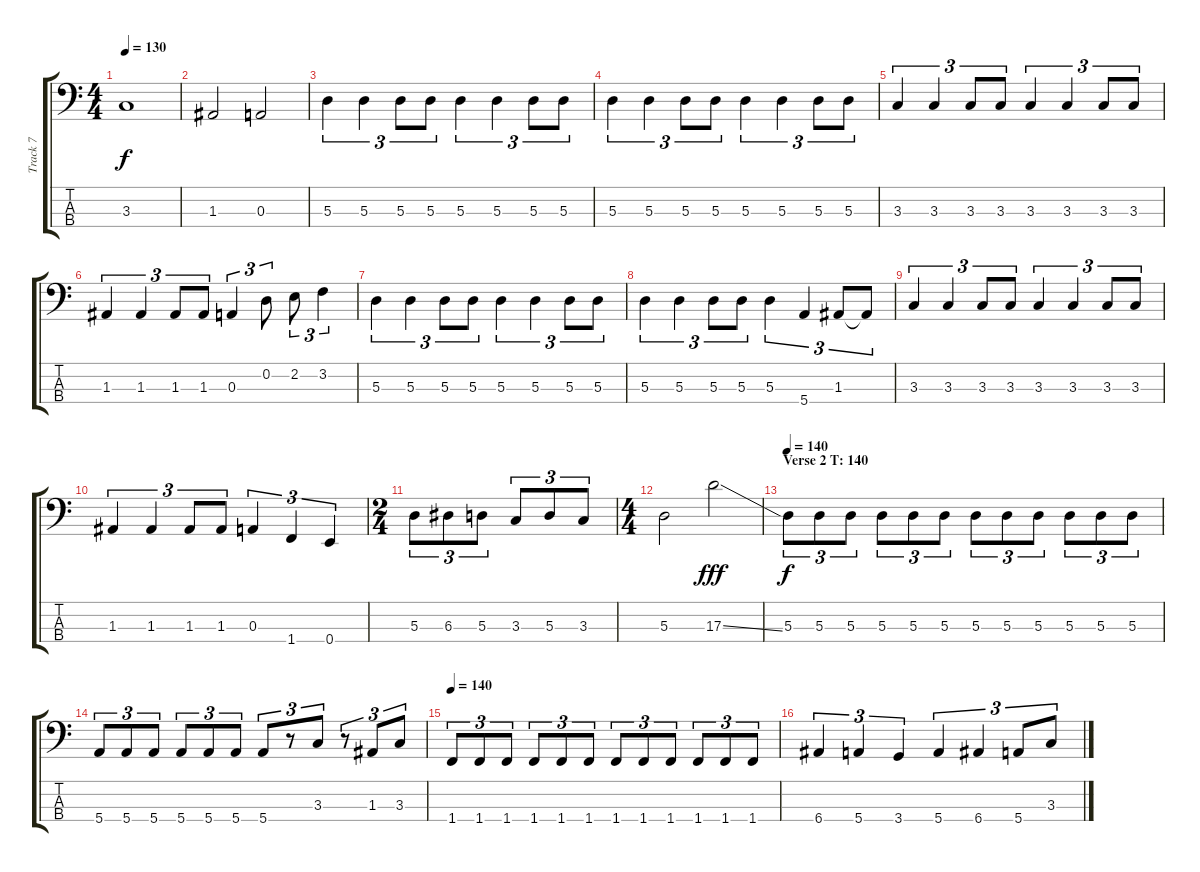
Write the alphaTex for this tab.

\track ("Track 7" "Track 7") {instrument electricbassfinger}
\staff {score tabs}
\tuning (G2 D2 A1 E1) {hide}
\ts (4 4)
\tempo 130
\clef f4
\ks c
3.3.1{dy f} |
1.3.2 0.3.2 |
5.3.4{tu (3 2)} 5.3.4{tu (3 2)} 5.3.8{tu (3 2)} 5.3.8{tu (3 2)} 5.3.4{tu (3 2)} 5.3.4{tu (3 2)} 5.3.8{tu (3 2)} 5.3.8{tu (3 2)} |
5.3.4{tu (3 2)} 5.3.4{tu (3 2)} 5.3.8{tu (3 2)} 5.3.8{tu (3 2)} 5.3.4{tu (3 2)} 5.3.4{tu (3 2)} 5.3.8{tu (3 2)} 5.3.8{tu (3 2)} |
3.3.4{tu (3 2)} 3.3.4{tu (3 2)} 3.3.8{tu (3 2)} 3.3.8{tu (3 2)} 3.3.4{tu (3 2)} 3.3.4{tu (3 2)} 3.3.8{tu (3 2)} 3.3.8{tu (3 2)} |
1.3.4{tu (3 2)} 1.3.4{tu (3 2)} 1.3.8{tu (3 2)} 1.3.8{tu (3 2)} 0.3.4{tu (3 2)} 0.2.8{tu (3 2)} 2.2.8{tu (3 2)} 3.2.4{tu (3 2)} |
5.3.4{tu (3 2)} 5.3.4{tu (3 2)} 5.3.8{tu (3 2)} 5.3.8{tu (3 2)} 5.3.4{tu (3 2)} 5.3.4{tu (3 2)} 5.3.8{tu (3 2)} 5.3.8{tu (3 2)} |
5.3.4{tu (3 2)} 5.3.4{tu (3 2)} 5.3.8{tu (3 2)} 5.3.8{tu (3 2)} 5.3.4{tu (3 2)} 5.4.4{tu (3 2)} 1.3.8{tu (3 2)} 1.3{t}.8{tu (3 2)} |
3.3.4{tu (3 2)} 3.3.4{tu (3 2)} 3.3.8{tu (3 2)} 3.3.8{tu (3 2)} 3.3.4{tu (3 2)} 3.3.4{tu (3 2)} 3.3.8{tu (3 2)} 3.3.8{tu (3 2)} |
1.3.4{tu (3 2)} 1.3.4{tu (3 2)} 1.3.8{tu (3 2)} 1.3.8{tu (3 2)} 0.3.4{tu (3 2)} 1.4.4{tu (3 2)} 0.4.4{tu (3 2)} |
\ts (2 4)
5.3.8{tu (3 2)} 6.3.8{tu (3 2)} 5.3.8{tu (3 2)} 3.3.8{tu (3 2)} 5.3.8{tu (3 2)} 3.3.8{tu (3 2)} |
\ts (4 4)
5.3.2 17.3{ss}.2{dy fff} |
\section ("" "Verse 2 T: 140")
\tempo 140
5.3.8{tu (3 2) dy f} 5.3.8{tu (3 2)} 5.3.8{tu (3 2)} 5.3.8{tu (3 2)} 5.3.8{tu (3 2)} 5.3.8{tu (3 2)} 5.3.8{tu (3 2)} 5.3.8{tu (3 2)} 5.3.8{tu (3 2)} 5.3.8{tu (3 2)} 5.3.8{tu (3 2)} 5.3.8{tu (3 2)} |
5.4.8{tu (3 2)} 5.4.8{tu (3 2)} 5.4.8{tu (3 2)} 5.4.8{tu (3 2)} 5.4.8{tu (3 2)} 5.4.8{tu (3 2)} 5.4.8{tu (3 2)} r.8{tu (3 2)} 3.3.8{tu (3 2)} r.8{tu (3 2)} 1.3.8{tu (3 2)} 3.3.8{tu (3 2)} |
\tempo 140
1.4.8{tu (3 2)} 1.4.8{tu (3 2)} 1.4.8{tu (3 2)} 1.4.8{tu (3 2)} 1.4.8{tu (3 2)} 1.4.8{tu (3 2)} 1.4.8{tu (3 2)} 1.4.8{tu (3 2)} 1.4.8{tu (3 2)} 1.4.8{tu (3 2)} 1.4.8{tu (3 2)} 1.4.8{tu (3 2)} |
6.4.4{tu (3 2)} 5.4.4{tu (3 2)} 3.4.4{tu (3 2)} 5.4.4{tu (3 2)} 6.4.4{tu (3 2)} 5.4.8{tu (3 2)} 3.3.8{tu (3 2)}
